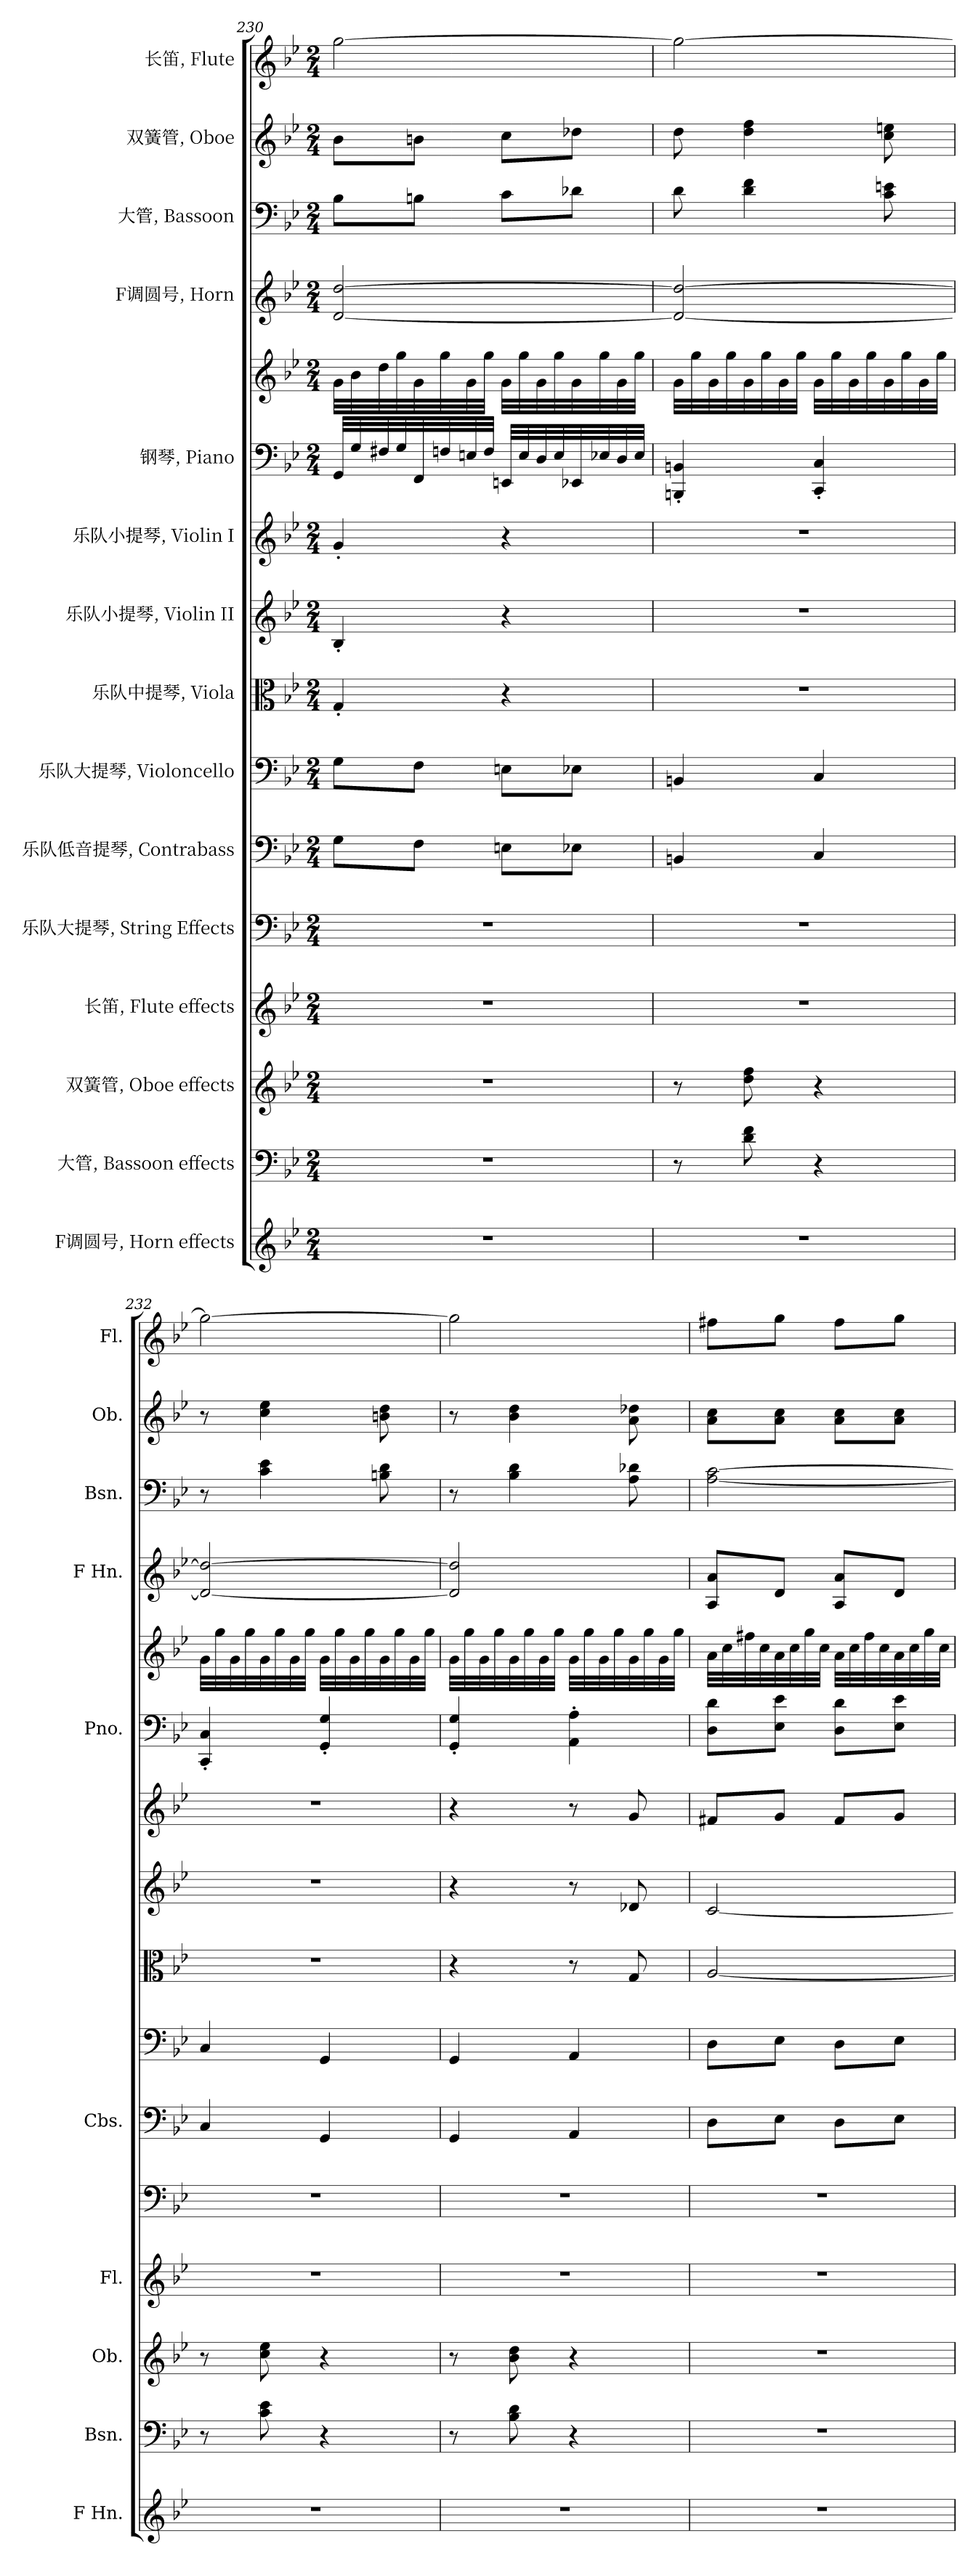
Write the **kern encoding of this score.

**kern	**kern	**kern	**kern	**kern	**kern	**kern	**kern	**kern	**kern	**kern	**kern	**kern	**kern	**kern	**kern
*part15	*part14	*part13	*part12	*part11	*part10	*part9	*part8	*part7	*part6	*part5	*part5	*part4	*part3	*part2	*part1
*staff16	*staff15	*staff14	*staff13	*staff12	*staff11	*staff10	*staff9	*staff8	*staff7	*staff6	*staff5	*staff4	*staff3	*staff2	*staff1
*I"F调圆号, Horn effects	*I"大管, Bassoon effects	*I"双簧管, Oboe effects	*I"长笛, Flute effects	*I"乐队大提琴, String Effects	*I"乐队低音提琴, Contrabass	*I"乐队大提琴, Violoncello	*I"乐队中提琴, Viola	*I"乐队小提琴, Violin II	*I"乐队小提琴, Violin I	*I"钢琴, Piano	*	*I"F调圆号, Horn	*I"大管, Bassoon	*I"双簧管, Oboe	*I"长笛, Flute
*I'F Hn.	*I'Bsn.	*I'Ob.	*I'Fl.	*	*I'Cbs.	*	*	*	*	*I'Pno.	*	*I'F Hn.	*I'Bsn.	*I'Ob.	*I'Fl.
!!LO:PB:g=z
*clefG2	*clefF4	*clefG2	*clefG2	*clefF4	*clefF4	*clefF4	*clefC3	*clefG2	*clefG2	*clefF4	*clefG2	*clefG2	*clefF4	*clefG2	*clefG2
*ITrd4c7	*	*	*	*	*ITrd7c12	*	*	*	*	*	*	*ITrd4c7	*	*	*
*k[b-e-a-]	*k[b-e-]	*k[b-e-]	*k[b-e-]	*k[b-e-]	*k[b-e-]	*k[b-e-]	*k[b-e-]	*k[b-e-]	*k[b-e-]	*k[b-e-]	*k[b-e-]	*k[b-e-a-]	*k[b-e-]	*k[b-e-]	*k[b-e-]
*M2/4	*M2/4	*M2/4	*M2/4	*M2/4	*M2/4	*M2/4	*M2/4	*M2/4	*M2/4	*M2/4	*M2/4	*M2/4	*M2/4	*M2/4	*M2/4
=230	=230	=230	=230	=230	=230	=230	=230	=230	=230	=230	=230	=230	=230	=230	=230
2r	2r	2r	2r	2r	8GG\L	8G\L	4G'/	4B-'/	4g'/	32GG/LLL	32g\LLL	[2G/ [2g/	8B-\L	8b-\L	[2gg\
.	.	.	.	.	.	.	.	.	.	32G/	32b-\	.	.	.	.
.	.	.	.	.	.	.	.	.	.	32F#X/	32dd\	.	.	.	.
.	.	.	.	.	.	.	.	.	.	32G/	32gg\	.	.	.	.
.	.	.	.	.	8FF\J	8F\J	.	.	.	32FF/	32g\	.	8Bn\J	8bn\J	.
.	.	.	.	.	.	.	.	.	.	32Fn/	32gg\	.	.	.	.
.	.	.	.	.	.	.	.	.	.	32En/	32g\	.	.	.	.
.	.	.	.	.	.	.	.	.	.	32F/JJJ	32gg\JJJ	.	.	.	.
.	.	.	.	.	8EEn\L	8En\L	4r	4r	4r	32EEn/LLL	32g\LLL	.	8c\L	8cc\L	.
.	.	.	.	.	.	.	.	.	.	32E/	32gg\	.	.	.	.
.	.	.	.	.	.	.	.	.	.	32D/	32g\	.	.	.	.
.	.	.	.	.	.	.	.	.	.	32E/	32gg\	.	.	.	.
.	.	.	.	.	8EE-X\J	8E-X\J	.	.	.	32EE-X/	32g\	.	8d-X\J	8dd-X\J	.
.	.	.	.	.	.	.	.	.	.	32E-X/	32gg\	.	.	.	.
.	.	.	.	.	.	.	.	.	.	32D/	32g\	.	.	.	.
.	.	.	.	.	.	.	.	.	.	32E-/JJJ	32gg\JJJ	.	.	.	.
=231	=231	=231	=231	=231	=231	=231	=231	=231	=231	=231	=231	=231	=231	=231	=231
2r	8r	8r	2r	2r	4BBBn/	4BBn/	2r	2r	2r	4BBBn/' 4BBn/'	32g\LLL	2G/_ 2g/_	8d\	8dd\	2gg\_
.	.	.	.	.	.	.	.	.	.	.	32gg\	.	.	.	.
.	.	.	.	.	.	.	.	.	.	.	32g\	.	.	.	.
.	.	.	.	.	.	.	.	.	.	.	32gg\	.	.	.	.
.	8d\ 8f\	8dd\ 8ff\	.	.	.	.	.	.	.	.	32g\	.	4d\ 4f\	4dd\ 4ff\	.
.	.	.	.	.	.	.	.	.	.	.	32gg\	.	.	.	.
.	.	.	.	.	.	.	.	.	.	.	32g\	.	.	.	.
.	.	.	.	.	.	.	.	.	.	.	32gg\JJJ	.	.	.	.
.	4r	4r	.	.	4CC/	4C/	.	.	.	4CC/' 4C/'	32g\LLL	.	.	.	.
.	.	.	.	.	.	.	.	.	.	.	32gg\	.	.	.	.
.	.	.	.	.	.	.	.	.	.	.	32g\	.	.	.	.
.	.	.	.	.	.	.	.	.	.	.	32gg\	.	.	.	.
.	.	.	.	.	.	.	.	.	.	.	32g\	.	8c\ 8en\	8cc\ 8een\	.
.	.	.	.	.	.	.	.	.	.	.	32gg\	.	.	.	.
.	.	.	.	.	.	.	.	.	.	.	32g\	.	.	.	.
.	.	.	.	.	.	.	.	.	.	.	32gg\JJJ	.	.	.	.
!!LO:PB:g=z
=232	=232	=232	=232	=232	=232	=232	=232	=232	=232	=232	=232	=232	=232	=232	=232
2r	8r	8r	2r	2r	4CC/	4C/	2r	2r	2r	4CC/' 4C/'	32g\LLL	2G/_ 2g/_	8r	8r	2gg\_
.	.	.	.	.	.	.	.	.	.	.	32gg\	.	.	.	.
.	.	.	.	.	.	.	.	.	.	.	32g\	.	.	.	.
.	.	.	.	.	.	.	.	.	.	.	32gg\	.	.	.	.
.	8c\ 8e-\	8cc\ 8ee-\	.	.	.	.	.	.	.	.	32g\	.	4c\ 4e-\	4cc\ 4ee-\	.
.	.	.	.	.	.	.	.	.	.	.	32gg\	.	.	.	.
.	.	.	.	.	.	.	.	.	.	.	32g\	.	.	.	.
.	.	.	.	.	.	.	.	.	.	.	32gg\JJJ	.	.	.	.
.	4r	4r	.	.	4GGG/	4GG/	.	.	.	4GG/' 4G/'	32g\LLL	.	.	.	.
.	.	.	.	.	.	.	.	.	.	.	32gg\	.	.	.	.
.	.	.	.	.	.	.	.	.	.	.	32g\	.	.	.	.
.	.	.	.	.	.	.	.	.	.	.	32gg\	.	.	.	.
.	.	.	.	.	.	.	.	.	.	.	32g\	.	8Bn\ 8d\	8bn\ 8dd\	.
.	.	.	.	.	.	.	.	.	.	.	32gg\	.	.	.	.
.	.	.	.	.	.	.	.	.	.	.	32g\	.	.	.	.
.	.	.	.	.	.	.	.	.	.	.	32gg\JJJ	.	.	.	.
=233	=233	=233	=233	=233	=233	=233	=233	=233	=233	=233	=233	=233	=233	=233	=233
2r	8r	8r	2r	2r	4GGG/	4GG/	4r	4r	4r	4GG/' 4G/'	32g\LLL	2G/] 2g/]	8r	8r	2gg\]
.	.	.	.	.	.	.	.	.	.	.	32gg\	.	.	.	.
.	.	.	.	.	.	.	.	.	.	.	32g\	.	.	.	.
.	.	.	.	.	.	.	.	.	.	.	32gg\	.	.	.	.
.	8B-\ 8d\	8b-\ 8dd\	.	.	.	.	.	.	.	.	32g\	.	4B-\ 4d\	4b-\ 4dd\	.
.	.	.	.	.	.	.	.	.	.	.	32gg\	.	.	.	.
.	.	.	.	.	.	.	.	.	.	.	32g\	.	.	.	.
.	.	.	.	.	.	.	.	.	.	.	32gg\JJJ	.	.	.	.
.	4r	4r	.	.	4AAA/	4AA/	8r	8r	8r	4AA\' 4A\'	32g\LLL	.	.	.	.
.	.	.	.	.	.	.	.	.	.	.	32gg\	.	.	.	.
.	.	.	.	.	.	.	.	.	.	.	32g\	.	.	.	.
.	.	.	.	.	.	.	.	.	.	.	32gg\	.	.	.	.
.	.	.	.	.	.	.	8G/	8d-X/	8g/	.	32g\	.	8A\ 8d-X\	8a\ 8dd-X\	.
.	.	.	.	.	.	.	.	.	.	.	32gg\	.	.	.	.
.	.	.	.	.	.	.	.	.	.	.	32g\	.	.	.	.
.	.	.	.	.	.	.	.	.	.	.	32gg\JJJ	.	.	.	.
!!LO:PB:g=z
=234	=234	=234	=234	=234	=234	=234	=234	=234	=234	=234	=234	=234	=234	=234	=234
2r	2r	2r	2r	2r	8DD\L	8D\L	[2A/	[2c/	8f#X/L	8D\ 8d\L	32a\LLL	8D/ 8d/L	[2A\ [2c\	8a\ 8cc\L	8ff#X\L
.	.	.	.	.	.	.	.	.	.	.	32cc\	.	.	.	.
.	.	.	.	.	.	.	.	.	.	.	32ff#X\	.	.	.	.
.	.	.	.	.	.	.	.	.	.	.	32cc\	.	.	.	.
.	.	.	.	.	8EE-\J	8E-\J	.	.	8g/J	8E-\ 8e-\J	32a\	8G/J	.	8a\ 8cc\J	8gg\J
.	.	.	.	.	.	.	.	.	.	.	32cc\	.	.	.	.
.	.	.	.	.	.	.	.	.	.	.	32gg\	.	.	.	.
.	.	.	.	.	.	.	.	.	.	.	32cc\JJJ	.	.	.	.
.	.	.	.	.	8DD\L	8D\L	.	.	8f#/L	8D\ 8d\L	32a\LLL	8D/ 8d/L	.	8a\ 8cc\L	8ff#\L
.	.	.	.	.	.	.	.	.	.	.	32cc\	.	.	.	.
.	.	.	.	.	.	.	.	.	.	.	32ff#\	.	.	.	.
.	.	.	.	.	.	.	.	.	.	.	32cc\	.	.	.	.
.	.	.	.	.	8EE-\J	8E-\J	.	.	8g/J	8E-\ 8e-\J	32a\	8G/J	.	8a\ 8cc\J	8gg\J
.	.	.	.	.	.	.	.	.	.	.	32cc\	.	.	.	.
.	.	.	.	.	.	.	.	.	.	.	32gg\	.	.	.	.
.	.	.	.	.	.	.	.	.	.	.	32cc\JJJ	.	.	.	.
=	=	=	=	=	=	=	=	=	=	=	=	=	=	=	=
*-	*-	*-	*-	*-	*-	*-	*-	*-	*-	*-	*-	*-	*-	*-	*-
